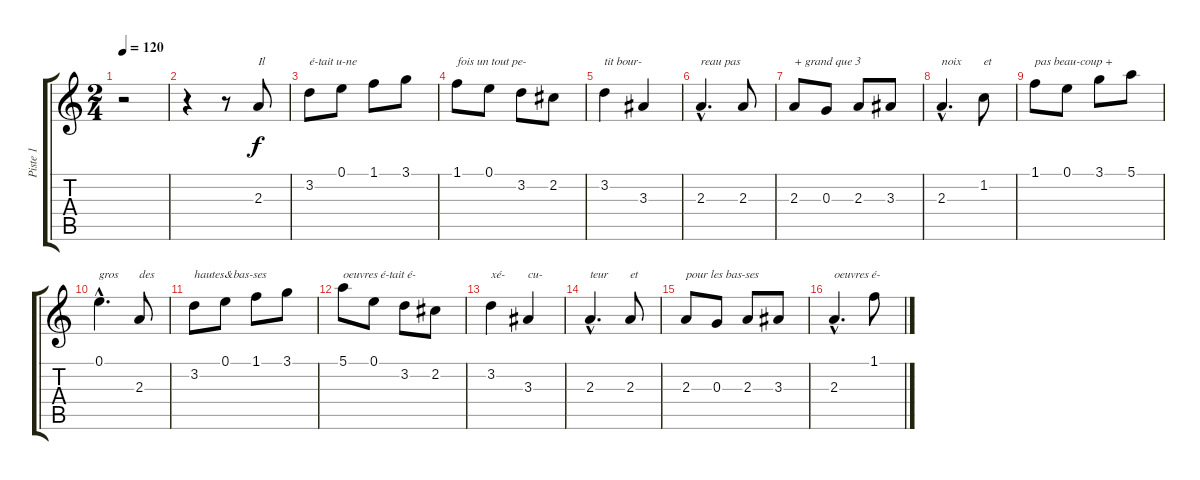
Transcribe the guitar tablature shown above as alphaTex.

\track ("Piste 1" "Piste 1") {instrument acousticguitarsteel}
\staff {score tabs}
\tuning (E4 B3 G3 D3 A2 E2) {hide}
\ts (2 4)
\tempo 120
\clef g2
\ks c
r.2{dy f instrument acousticguitarsteel} |
r.4 r.8 2.3.8{txt "Il"} |
3.2.8{txt "é-tait u-ne"} 0.1.8 1.1.8 3.1.8 |
1.1.8{txt "fois un tout pe-"} 0.1.8 3.2.8 2.2.8 |
3.2.4{txt "tit bour-"} 3.3.4 |
2.3{hac}.4{d txt "reau pas"} 2.3.8 |
2.3.8{txt "+ grand que 3"} 0.3.8 2.3.8 3.3.8 |
2.3{hac}.4{d txt "noix"} 1.2.8{txt "et"} |
1.1.8{txt "pas beau-coup +"} 0.1.8 3.1.8 5.1.8 |
0.1{hac}.4{d txt "gros"} 2.3.8{txt "des"} |
3.2.8{txt "hautes&bas-ses"} 0.1.8 1.1.8 3.1.8 |
5.1.8{txt "oeuvres é-tait é-"} 0.1.8 3.2.8 2.2.8 |
3.2.4{txt "xé-"} 3.3.4{txt "cu-"} |
2.3{hac}.4{d txt "teur"} 2.3.8{txt "et"} |
2.3.8{txt "pour les bas-ses"} 0.3.8 2.3.8 3.3.8 |
2.3{hac}.4{d txt "oeuvres é-"} 1.1.8
